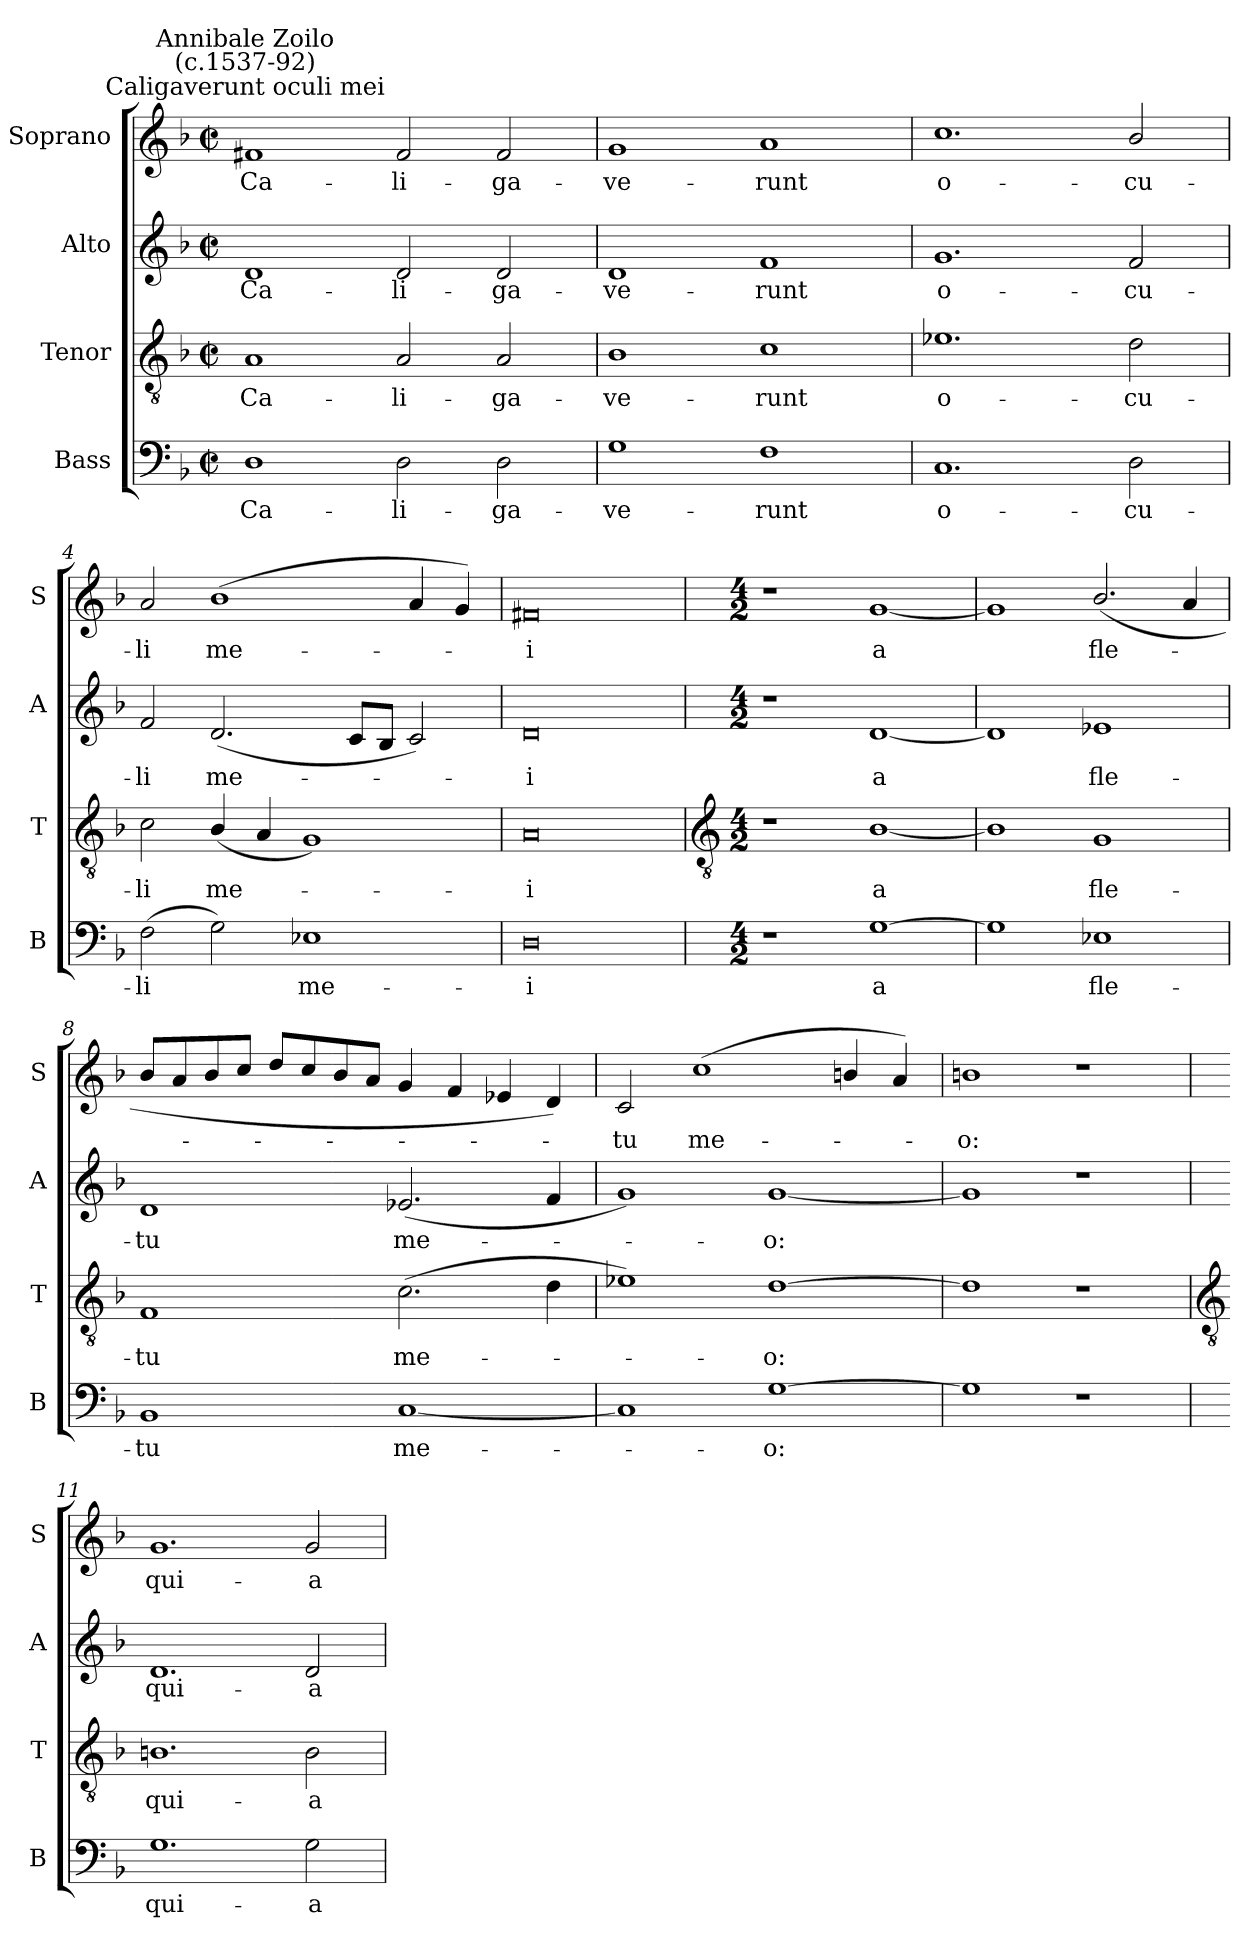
**kern	**text	**kern	**text	**kern	**text	**kern	**text
*part4	*part4	*part3	*part3	*part2	*part2	*part1	*part1
*staff4	*staff4	*staff3	*staff3	*staff2	*staff2	*staff1	*staff1
*I"Bass	*	*I"Tenor	*	*I"Alto	*	*I"Soprano	*
*I'B	*	*I'T	*	*I'A	*	*I'S	*
*clefF4	*	*clefGv2	*	*clefG2	*	*clefG2	*
*k[b-]	*	*k[b-]	*	*k[b-]	*	*k[b-]	*
*F:	*	*F:	*	*F:	*	*F:	*
*M4/2	*	*M4/2	*	*M4/2	*	*M4/2	*
*met(c|)	*	*met(c|)	*	*met(c|)	*	*met(c|)	*
=1	=1	=1	=1	=1	=1	=1	=1
!	!	!	!	!	!	!LO:TX:a:cj:t=Caligaverunt oculi mei	!
!	!	!	!	!	!	!LO:TX:a:cj:t=Annibale Zoilo\n(c.1537-92)	!
!	!LO:LY:b	!	!LO:LY:b	!	!LO:LY:b	!	!LO:LY:b
1D	Ca-	1A	Ca-	1d	Ca-	1f#X	Ca-
!	!LO:LY:b	!	!LO:LY:b	!	!LO:LY:b	!	!LO:LY:b
2D	-li-	2A	-li-	2d	-li-	2f#	-li-
!	!LO:LY:b	!	!LO:LY:b	!	!LO:LY:b	!	!LO:LY:b
2D	-ga-	2A	-ga-	2d	-ga-	2f#	-ga-
=2	=2	=2	=2	=2	=2	=2	=2
!	!LO:LY:b	!	!LO:LY:b	!	!LO:LY:b	!	!LO:LY:b
1G	-ve-	1B-	-ve-	1d	-ve-	1g	-ve-
!	!LO:LY:b	!	!LO:LY:b	!	!LO:LY:b	!	!LO:LY:b
1F	-runt	1c	-runt	1f	-runt	1a	-runt
=3	=3	=3	=3	=3	=3	=3	=3
!	!LO:LY:b	!	!LO:LY:b	!	!LO:LY:b	!	!LO:LY:b
1.C	o-	1.e-X	o-	1.g	o-	1.cc	o-
!	!LO:LY:b	!	!LO:LY:b	!	!LO:LY:b	!	!LO:LY:b
2D	-cu-	2d	-cu-	2f	-cu-	2b-/	-cu-
=4	=4	=4	=4	=4	=4	=4	=4
!	!LO:LY:b	!	!LO:LY:b	!	!LO:LY:b	!	!LO:LY:b
(>2F	-li	2c	-li	2f	-li	2a	-li
!	!	!	!LO:LY:b	!	!LO:LY:b	!	!LO:LY:b
2G)	.	(<4B-/	me-	(<2.d	me-	(<1b-	me-
.	.	4A	.	.	.	.	.
!	!LO:LY:b	!	!	!	!	!	!
1E-X	me-	1G)	.	.	.	.	.
.	.	.	.	8cL	.	.	.
.	.	.	.	8B-J	.	.	.
.	.	.	.	2c)	.	4a	.
.	.	.	.	.	.	4g)	.
=5	=5	=5	=5	=5	=5	=5	=5
!	!LO:LY:b	!	!LO:LY:b	!	!LO:LY:b	!	!LO:LY:b
0D	-i	0A	i	0d	i	0f#X	i
!!LO:LB:g=z
=6	=6	=6	=6	=6	=6	=6	=6
*	*	*clefGv2	*	*	*	*	*
*M4/2	*	*M4/2	*	*M4/2	*	*M4/2	*
1r	.	1r	.	1r	.	1r	.
!	!LO:LY:b	!	!LO:LY:b	!	!LO:LY:b	!	!LO:LY:b
[1G	a	[1B-/	a	[1d	a	[1g	a
=7	=7	=7	=7	=7	=7	=7	=7
1G]	.	1B-]	.	1d]	.	1g]	.
!	!LO:LY:b	!	!LO:LY:b	!	!LO:LY:b	!	!LO:LY:b
1E-X	fle-	1G	fle-	1e-X	fle-	(<2.b-/	fle-
.	.	.	.	.	.	4a	.
=8	=8	=8	=8	=8	=8	=8	=8
!	!LO:LY:b	!	!LO:LY:b	!	!LO:LY:b	!	!
1BB-	-tu	1F	-tu	1d	-tu	8b-/L	.
.	.	.	.	.	.	8a/	.
.	.	.	.	.	.	8b-/	.
.	.	.	.	.	.	8cc/J	.
.	.	.	.	.	.	8dd/L	.
.	.	.	.	.	.	8cc/	.
.	.	.	.	.	.	8b-/	.
.	.	.	.	.	.	8aJ	.
!	!LO:LY:b	!	!LO:LY:b	!	!LO:LY:b	!	!
[1C	me-	(>2.c	me-	(<2.e-X	me-	4g	.
.	.	.	.	.	.	4f	.
.	.	.	.	.	.	4e-X	.
.	.	4d	.	4f	.	4d)	.
=9	=9	=9	=9	=9	=9	=9	=9
!	!	!	!	!	!	!	!LO:LY:b
1C]	.	1e-X)	.	1g)	.	2c	tu
!	!	!	!	!	!	!	!LO:LY:b
.	.	.	.	.	.	(<1cc	me-
!	!LO:LY:b	!	!LO:LY:b	!	!LO:LY:b	!	!
[1G	o:	[1d	o:	[1g	o:	.	.
.	.	.	.	.	.	4bn/	.
.	.	.	.	.	.	4a)	.
=10	=10	=10	=10	=10	=10	=10	=10
!	!	!	!	!	!	!	!LO:LY:b
1G]	.	1d]	.	1g]	.	1b	o:
1r	.	1r	.	1r	.	1r	.
!!LO:LB:g=z
=11	=11	=11	=11	=11	=11	=11	=11
*	*	*clefGv2	*	*	*	*	*
!	!LO:LY:b	!	!LO:LY:b	!	!LO:LY:b	!	!LO:LY:b
1.G	qui-	1.Bn	qui-	1.d	qui-	1.g	qui-
!	!LO:LY:b	!	!LO:LY:b	!	!LO:LY:b	!	!LO:LY:b
2G	-a	2B	-a	2d	-a	2g	-a
=	=	=	=	=	=	=	=
*-	*-	*-	*-	*-	*-	*-	*-
